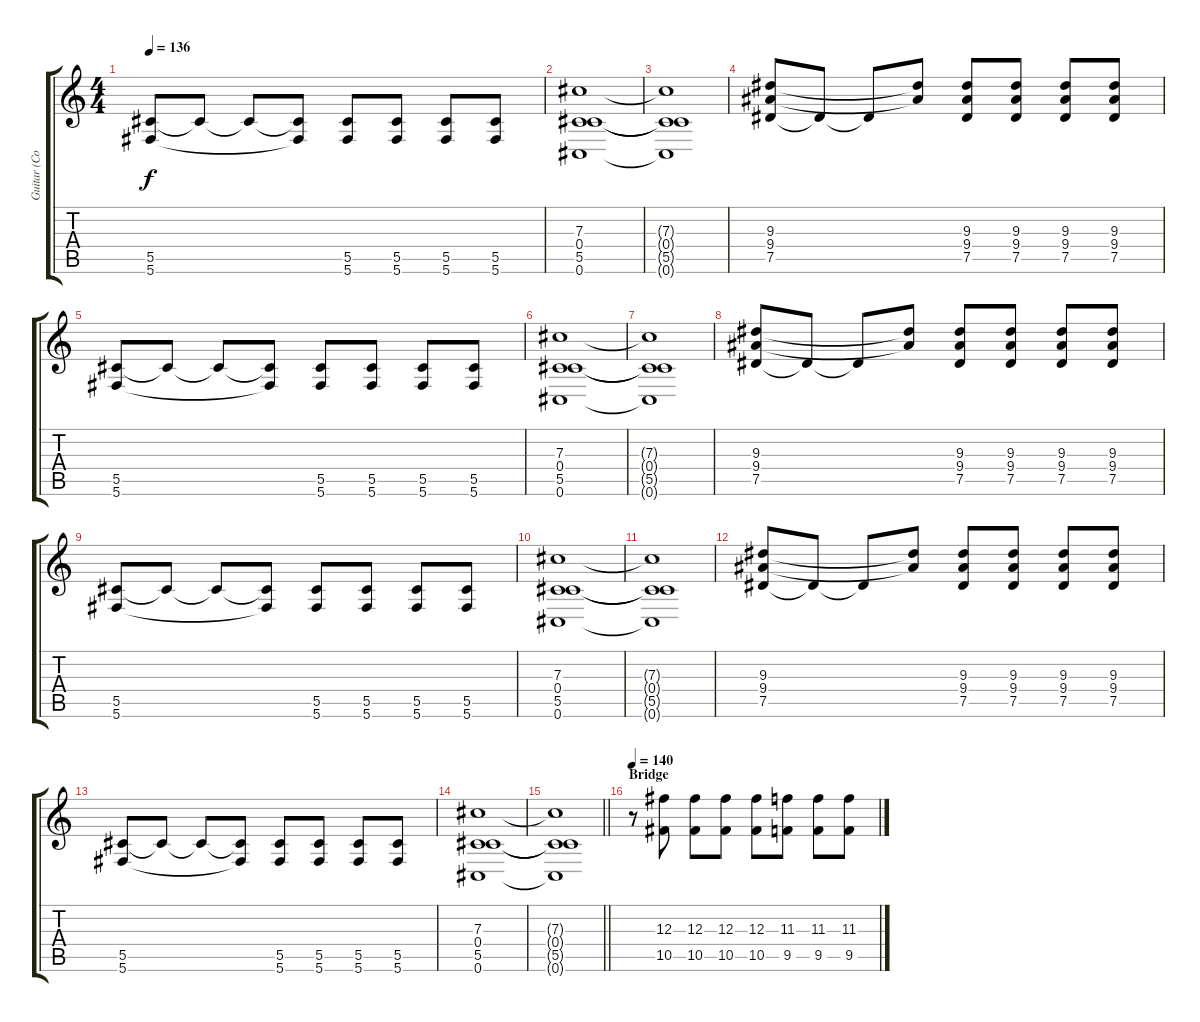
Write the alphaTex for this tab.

\track ("Guitar (Corry)" "Guitar (Co") {instrument distortionguitar}
\staff {score tabs}
\tuning (Eb4 Bb3 Gb3 Db3 Ab2 Db2) {hide}
\ts (4 4)
\tempo 136
\clef g2
\ks c
(5.5 5.6).8{dy f} 5.5{t}.8 5.5{t}.8 (5.5{t} 5.6{t}).8 (5.5 5.6).8 (5.5 5.6).8 (5.5 5.6).8 (5.5 5.6).8 |
(7.3 0.4 5.5 0.6).1 |
(7.3{t} 0.4{t} 5.5{t} 0.6{t}).1 |
(9.3 9.4 7.5).8 7.5{t}.8 7.5{t}.8 (9.3{t} 9.4{t}).8 (9.3 9.4 7.5).8 (9.3 9.4 7.5).8 (9.3 9.4 7.5).8 (9.3 9.4 7.5).8 |
(5.5 5.6).8 5.5{t}.8 5.5{t}.8 (5.5{t} 5.6{t}).8 (5.5 5.6).8 (5.5 5.6).8 (5.5 5.6).8 (5.5 5.6).8 |
(7.3 0.4 5.5 0.6).1 |
(7.3{t} 0.4{t} 5.5{t} 0.6{t}).1 |
(9.3 9.4 7.5).8 7.5{t}.8 7.5{t}.8 (9.3{t} 9.4{t}).8 (9.3 9.4 7.5).8 (9.3 9.4 7.5).8 (9.3 9.4 7.5).8 (9.3 9.4 7.5).8 |
(5.5 5.6).8 5.5{t}.8 5.5{t}.8 (5.5{t} 5.6{t}).8 (5.5 5.6).8 (5.5 5.6).8 (5.5 5.6).8 (5.5 5.6).8 |
(7.3 0.4 5.5 0.6).1 |
(7.3{t} 0.4{t} 5.5{t} 0.6{t}).1 |
(9.3 9.4 7.5).8 7.5{t}.8 7.5{t}.8 (9.3{t} 9.4{t}).8 (9.3 9.4 7.5).8 (9.3 9.4 7.5).8 (9.3 9.4 7.5).8 (9.3 9.4 7.5).8 |
(5.5 5.6).8 5.5{t}.8 5.5{t}.8 (5.5{t} 5.6{t}).8 (5.5 5.6).8 (5.5 5.6).8 (5.5 5.6).8 (5.5 5.6).8 |
(7.3 0.4 5.5 0.6).1 |
\barLineRight lightlight
(7.3{t} 0.4{t} 5.5{t} 0.6{t}).1 |
\section ("" "Bridge")
\tempo 140
r.8 (12.3 10.5).8 (12.3 10.5).8 (12.3 10.5).8 (12.3 10.5).8 (11.3 9.5).8 (11.3 9.5).8 (11.3 9.5).8
